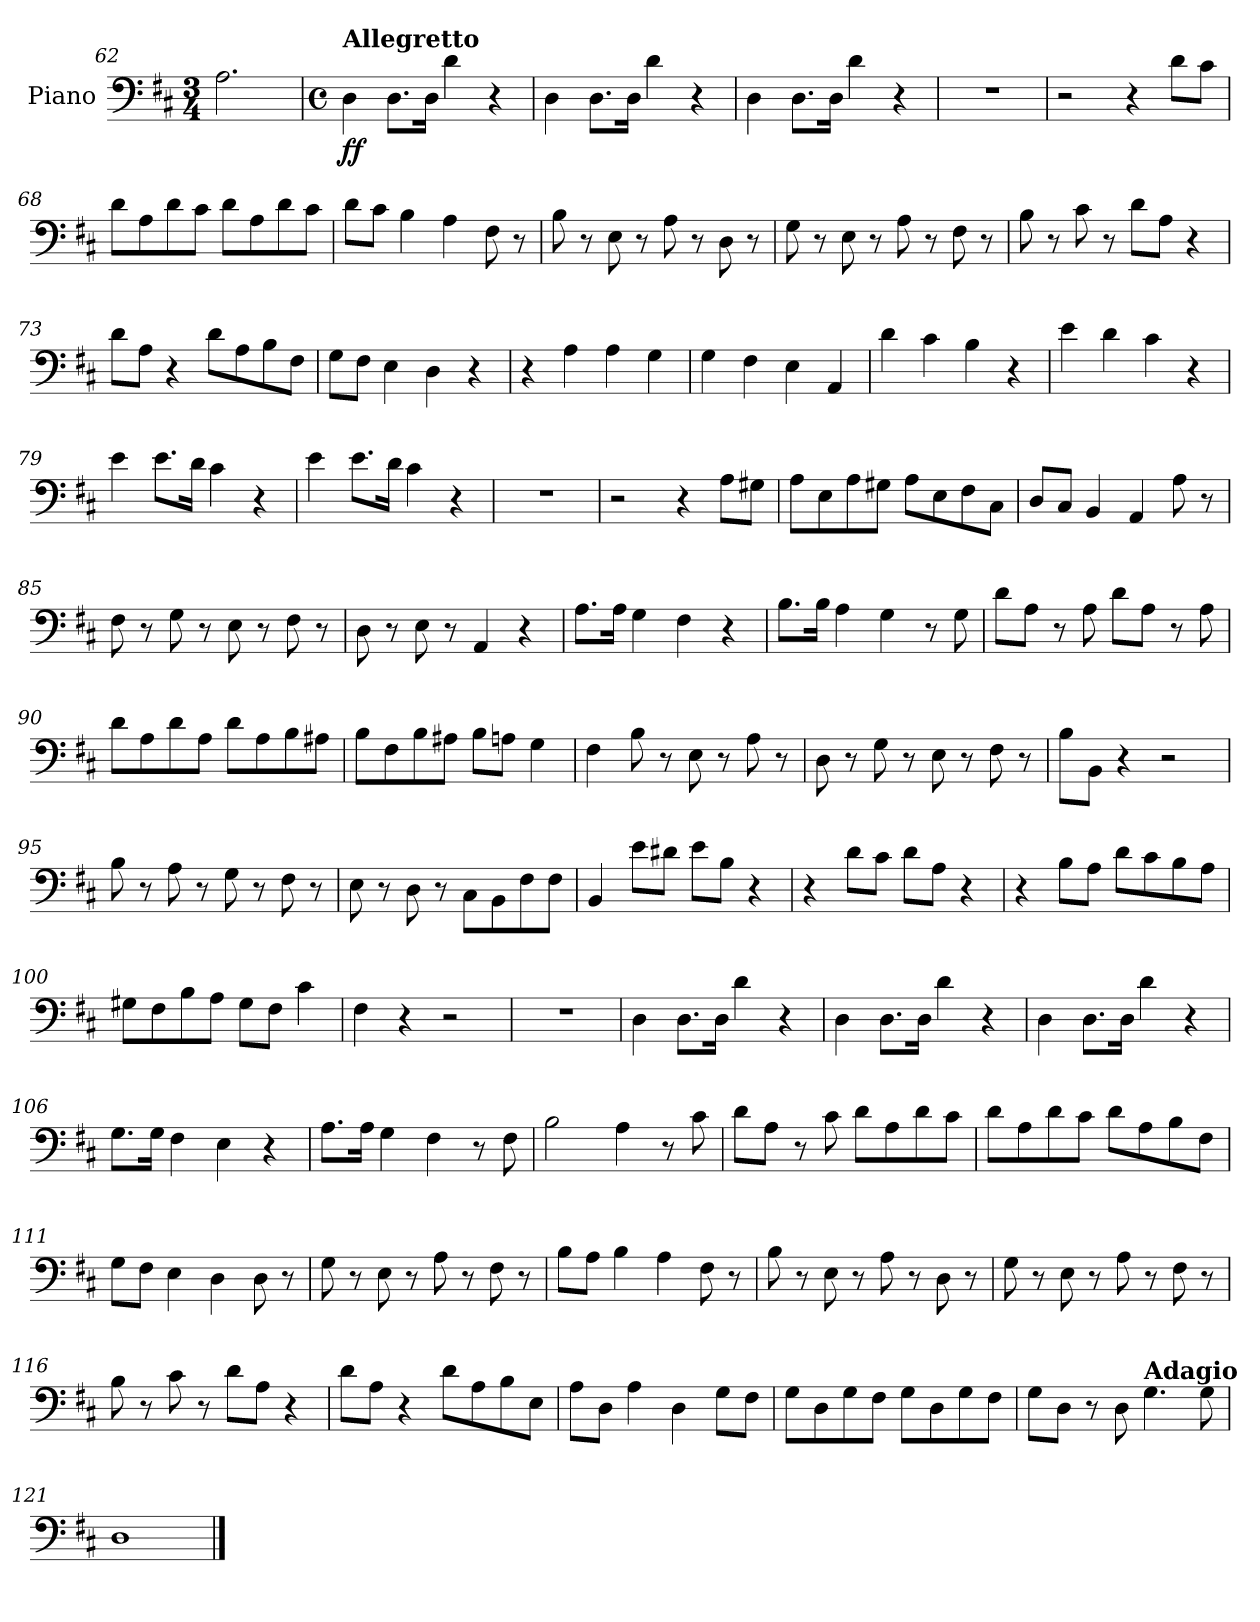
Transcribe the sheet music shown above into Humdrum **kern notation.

**kern	**dynam
*part1	*part1
*staff1	*staff1
*I"Piano	*
*I'Pno.	*
!!LO:LB:g=z
*clefF4	*
*k[f#c#]	*
*M3/4	*
=62	=62
2.A\	.
=63	=63
*M4/4	*
*met(c)	*
*MM94	*
!LO:TX:a:B:t=Allegretto	!
!	!LO:DY:b
4D\	ff
8.D\L	.
16D\Jk	.
4d\	.
4r	.
=64	=64
4D\	.
8.D\L	.
16D\Jk	.
4d\	.
4r	.
=65	=65
4D\	.
8.D\L	.
16D\Jk	.
4d\	.
4r	.
=66	=66
1r	.
=67	=67
2r	.
4r	.
8d\L	.
8c#\J	.
=68	=68
8d\L	.
8A\	.
8d\	.
8c#\J	.
8d\L	.
8A\	.
8d\	.
8c#\J	.
=69	=69
8d\L	.
8c#\J	.
4B\	.
4A\	.
8F#\	.
8r	.
!!LO:PB:g=z
=70	=70
8B\	.
8r	.
8E\	.
8r	.
8A\	.
8r	.
8D\	.
8r	.
=71	=71
8G\	.
8r	.
8E\	.
8r	.
8A\	.
8r	.
8F#\	.
8r	.
=72	=72
8B\	.
8r	.
8c#\	.
8r	.
8d\L	.
8A\J	.
4r	.
=73	=73
8d\L	.
8A\J	.
4r	.
8d\L	.
8A\	.
8B\	.
8F#\J	.
=74	=74
8G\L	.
8F#\J	.
4E\	.
4D\	.
4r	.
=75	=75
4r	.
4A\	.
4A\	.
4G\	.
=76	=76
4G\	.
4F#\	.
4E\	.
4AA/	.
!!LO:LB:g=z
=77	=77
4d\	.
4c#\	.
4B\	.
4r	.
=78	=78
4e\	.
4d\	.
4c#\	.
4r	.
=79	=79
4e\	.
8.e\L	.
16d\Jk	.
4c#\	.
4r	.
=80	=80
4e\	.
8.e\L	.
16d\Jk	.
4c#\	.
4r	.
=81	=81
1r	.
=82	=82
2r	.
4r	.
8A\L	.
8G#X\J	.
=83	=83
8A\L	.
8E\	.
8A\	.
8G#X\J	.
8A\L	.
8E\	.
8F#\	.
8C#\J	.
=84	=84
8D/L	.
8C#/J	.
4BB/	.
4AA/	.
8A\	.
8r	.
!!LO:LB:g=z
=85	=85
8F#\	.
8r	.
8G\	.
8r	.
8E\	.
8r	.
8F#\	.
8r	.
=86	=86
8D\	.
8r	.
8E\	.
8r	.
4AA/	.
4r	.
=87	=87
8.A\L	.
16A\Jk	.
4G\	.
4F#\	.
4r	.
=88	=88
8.B\L	.
16B\Jk	.
4A\	.
4G\	.
8r	.
8G\	.
=89	=89
8d\L	.
8A\J	.
8r	.
8A\	.
8d\L	.
8A\J	.
8r	.
8A\	.
=90	=90
8d\L	.
8A\	.
8d\	.
8A\J	.
8d\L	.
8A\	.
8B\	.
8A#X\J	.
!!LO:LB:g=z
=91	=91
8B\L	.
8F#\	.
8B\	.
8A#X\J	.
8B\L	.
8An\J	.
4G\	.
=92	=92
4F#\	.
8B\	.
8r	.
8E\	.
8r	.
8A\	.
8r	.
=93	=93
8D\	.
8r	.
8G\	.
8r	.
8E\	.
8r	.
8F#\	.
8r	.
=94	=94
8B\L	.
8BB\J	.
4r	.
2r	.
=95	=95
8B\	.
8r	.
8A\	.
8r	.
8G\	.
8r	.
8F#\	.
8r	.
=96	=96
8E\	.
8r	.
8D\	.
8r	.
8C#\L	.
8BB\	.
8F#\	.
8F#\J	.
!!LO:LB:g=z
=97	=97
4BB/	.
8e\L	.
8d#X\J	.
8e\L	.
8B\J	.
4r	.
=98	=98
4r	.
8d\L	.
8c#\J	.
8d\L	.
8A\J	.
4r	.
=99	=99
4r	.
8B\L	.
8A\J	.
8d\L	.
8c#\	.
8B\	.
8A\J	.
=100	=100
8G#X\L	.
8F#\	.
8B\	.
8A\J	.
8G#\L	.
8F#\J	.
4c#\	.
=101	=101
4F#\	.
4r	.
2r	.
=102	=102
1r	.
=103	=103
4D\	.
8.D\L	.
16D\Jk	.
4d\	.
4r	.
!!LO:LB:g=z
=104	=104
4D\	.
8.D\L	.
16D\Jk	.
4d\	.
4r	.
=105	=105
4D\	.
8.D\L	.
16D\Jk	.
4d\	.
4r	.
=106	=106
8.G\L	.
16G\Jk	.
4F#\	.
4E\	.
4r	.
=107	=107
8.A\L	.
16A\Jk	.
4G\	.
4F#\	.
8r	.
8F#\	.
=108	=108
2B\	.
4A\	.
8r	.
8c#\	.
=109	=109
8d\L	.
8A\J	.
8r	.
8c#\	.
8d\L	.
8A\	.
8d\	.
8c#\J	.
=110	=110
8d\L	.
8A\	.
8d\	.
8c#\J	.
8d\L	.
8A\	.
8B\	.
8F#\J	.
!!LO:LB:g=z
=111	=111
8G\L	.
8F#\J	.
4E\	.
4D\	.
8D\	.
8r	.
=112	=112
8G\	.
8r	.
8E\	.
8r	.
8A\	.
8r	.
8F#\	.
8r	.
=113	=113
8B\L	.
8A\J	.
4B\	.
4A\	.
8F#\	.
8r	.
=114	=114
8B\	.
8r	.
8E\	.
8r	.
8A\	.
8r	.
8D\	.
8r	.
=115	=115
8G\	.
8r	.
8E\	.
8r	.
8A\	.
8r	.
8F#\	.
8r	.
=116	=116
8B\	.
8r	.
8c#\	.
8r	.
8d\L	.
8A\J	.
4r	.
!!LO:LB:g=z
=117	=117
8d\L	.
8A\J	.
4r	.
8d\L	.
8A\	.
8B\	.
8E\J	.
=118	=118
8A\L	.
8D\J	.
4A\	.
4D\	.
8G\L	.
8F#\J	.
=119	=119
8G\L	.
8D\	.
8G\	.
8F#\J	.
8G\L	.
8D\	.
8G\	.
8F#\J	.
=120	=120
8G\L	.
8D\J	.
8r	.
8D\	.
!LO:TX:B:t=Adagio	!
4.G\	.
8G\	.
=121	=121
1D	.
==	==
*-	*-
